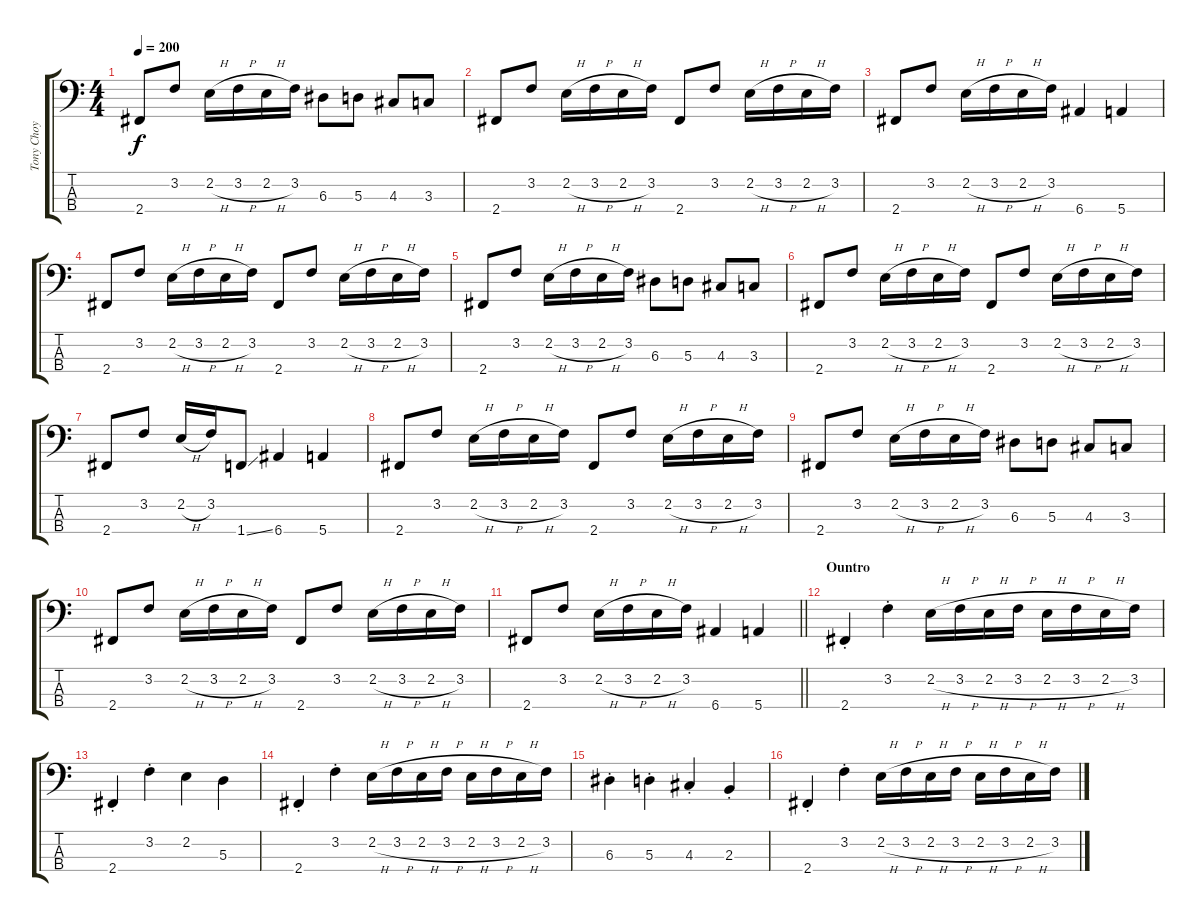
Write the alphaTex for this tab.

\track ("Tony Choy " "Tony Choy ") {instrument electricbasspick}
\staff {score tabs}
\tuning (G2 D2 A1 E1) {hide}
\ts (4 4)
\tempo 200
\clef f4
\ks c
2.4.8{dy f} 3.2.8 2.2{h}.16 3.2{h}.16 2.2{h}.16 3.2.16 6.3.8 5.3.8 4.3.8 3.3.8 |
2.4.8 3.2.8 2.2{h}.16 3.2{h}.16 2.2{h}.16 3.2.16 2.4.8 3.2.8 2.2{h}.16 3.2{h}.16 2.2{h}.16 3.2.16 |
2.4.8 3.2.8 2.2{h}.16 3.2{h}.16 2.2{h}.16 3.2.16 6.4.4 5.4.4 |
2.4.8 3.2.8 2.2{h}.16 3.2{h}.16 2.2{h}.16 3.2.16 2.4.8 3.2.8 2.2{h}.16 3.2{h}.16 2.2{h}.16 3.2.16 |
2.4.8 3.2.8 2.2{h}.16 3.2{h}.16 2.2{h}.16 3.2.16 6.3.8 5.3.8 4.3.8 3.3.8 |
2.4.8 3.2.8 2.2{h}.16 3.2{h}.16 2.2{h}.16 3.2.16 2.4.8 3.2.8 2.2{h}.16 3.2{h}.16 2.2{h}.16 3.2.16 |
2.4.8 3.2.8 2.2{h}.16 3.2.16 1.4{ss}.8 6.4.4 5.4.4 |
2.4.8 3.2.8 2.2{h}.16 3.2{h}.16 2.2{h}.16 3.2.16 2.4.8 3.2.8 2.2{h}.16 3.2{h}.16 2.2{h}.16 3.2.16 |
2.4.8 3.2.8 2.2{h}.16 3.2{h}.16 2.2{h}.16 3.2.16 6.3.8 5.3.8 4.3.8 3.3.8 |
2.4.8 3.2.8 2.2{h}.16 3.2{h}.16 2.2{h}.16 3.2.16 2.4.8 3.2.8 2.2{h}.16 3.2{h}.16 2.2{h}.16 3.2.16 |
\barLineRight lightlight
2.4.8 3.2.8 2.2{h}.16 3.2{h}.16 2.2{h}.16 3.2.16 6.4.4 5.4.4 |
\section ("" "Ountro")
2.4{st}.4 3.2{st}.4 2.2{h}.16 3.2{h}.16 2.2{h}.16 3.2{h}.16 2.2{h}.16 3.2{h}.16 2.2{h}.16 3.2.16 |
2.4{st}.4 3.2{st}.4 2.2.4 5.3.4 |
2.4{st}.4 3.2{st}.4 2.2{h}.16 3.2{h}.16 2.2{h}.16 3.2{h}.16 2.2{h}.16 3.2{h}.16 2.2{h}.16 3.2.16 |
6.3{st}.4 5.3{st}.4 4.3{st}.4 2.3{st}.4 |
2.4{st}.4 3.2{st}.4 2.2{h}.16 3.2{h}.16 2.2{h}.16 3.2{h}.16 2.2{h}.16 3.2{h}.16 2.2{h}.16 3.2.16
